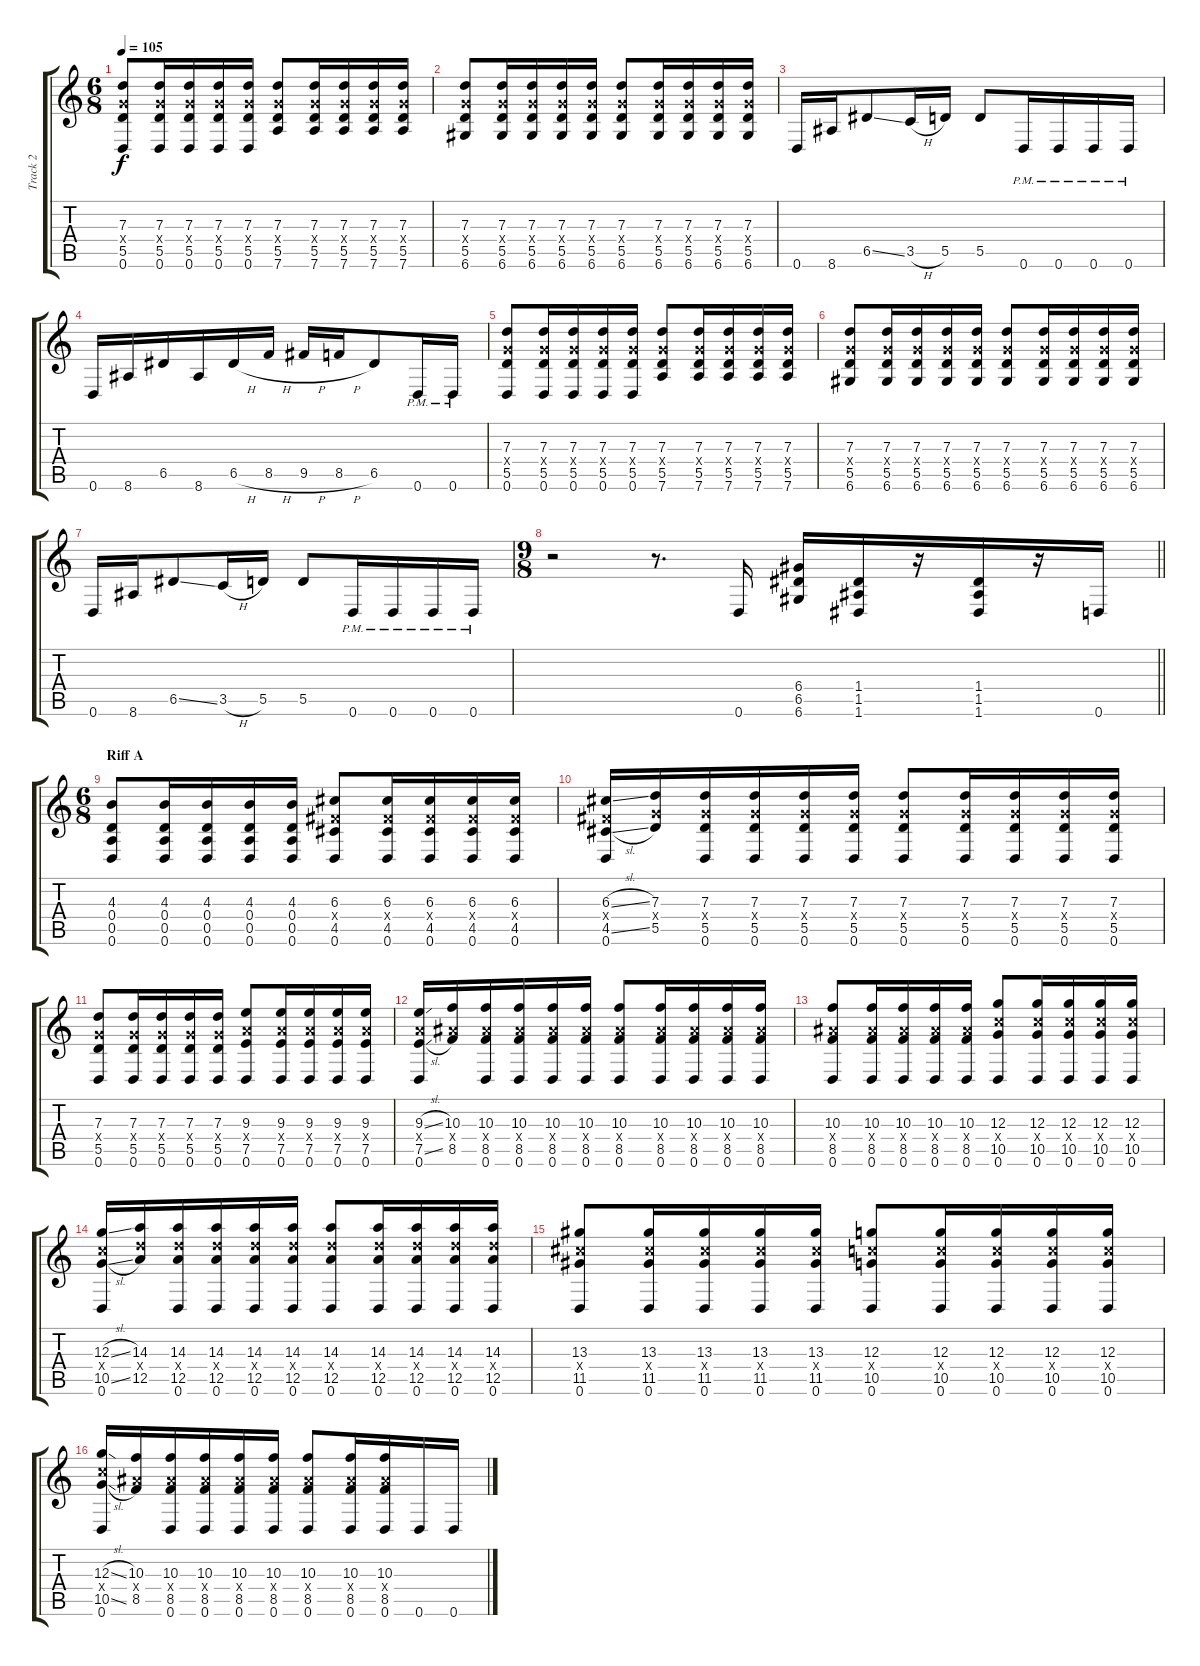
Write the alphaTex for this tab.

\track ("Track 2" "Track 2") {instrument distortionguitar}
\staff {score tabs}
\tuning (E4 B3 G3 D3 A2 D2) {hide}
\ts (6 8)
\tempo 105
\clef g2
\ks c
(7.3 5.4{x} 5.5 0.6).8{dy f} (7.3 5.4{x} 5.5 0.6).16 (7.3 5.4{x} 5.5 0.6).16 (7.3 5.4{x} 5.5 0.6).16 (7.3 5.4{x} 5.5 0.6).16 (7.3 5.4{x} 5.5 7.6).8 (7.3 5.4{x} 5.5 7.6).16 (7.3 5.4{x} 5.5 7.6).16 (7.3 5.4{x} 5.5 7.6).16 (7.3 5.4{x} 5.5 7.6).16 |
(7.3 5.4{x} 5.5 6.6).8 (7.3 5.4{x} 5.5 6.6).16 (7.3 5.4{x} 5.5 6.6).16 (7.3 5.4{x} 5.5 6.6).16 (7.3 5.4{x} 5.5 6.6).16 (7.3 5.4{x} 5.5 6.6).8 (7.3 5.4{x} 5.5 6.6).16 (7.3 5.4{x} 5.5 6.6).16 (7.3 5.4{x} 5.5 6.6).16 (7.3 5.4{x} 5.5 6.6).16 |
0.6.16 8.6.16 6.5{ss}.8 3.5{h}.16 5.5.16 5.5.8 0.6{pm}.16 0.6{pm}.16 0.6{pm}.16 0.6{pm}.16 |
0.6.16 8.6.16 6.5.16 8.6.16 6.5{h}.16 8.5{h}.16 9.5{h}.16 8.5{h}.16 6.5.8 0.6{pm}.16 0.6{pm}.16 |
(7.3 5.4{x} 5.5 0.6).8 (7.3 5.4{x} 5.5 0.6).16 (7.3 5.4{x} 5.5 0.6).16 (7.3 5.4{x} 5.5 0.6).16 (7.3 5.4{x} 5.5 0.6).16 (7.3 5.4{x} 5.5 7.6).8 (7.3 5.4{x} 5.5 7.6).16 (7.3 5.4{x} 5.5 7.6).16 (7.3 5.4{x} 5.5 7.6).16 (7.3 5.4{x} 5.5 7.6).16 |
(7.3 5.4{x} 5.5 6.6).8 (7.3 5.4{x} 5.5 6.6).16 (7.3 5.4{x} 5.5 6.6).16 (7.3 5.4{x} 5.5 6.6).16 (7.3 5.4{x} 5.5 6.6).16 (7.3 5.4{x} 5.5 6.6).8 (7.3 5.4{x} 5.5 6.6).16 (7.3 5.4{x} 5.5 6.6).16 (7.3 5.4{x} 5.5 6.6).16 (7.3 5.4{x} 5.5 6.6).16 |
0.6.16 8.6.16 6.5{ss}.8 3.5{h}.16 5.5.16 5.5.8 0.6{pm}.16 0.6{pm}.16 0.6{pm}.16 0.6{pm}.16 |
\ts (9 8)
\barLineRight lightlight
r.2 r.8{d} 0.6.16 (6.4 6.5 6.6).16 (1.4 1.5 1.6).16 r.16 (1.4 1.5 1.6).16 r.16 0.6.16 |
\ts (6 8)
\section ("" "Riff A")
(4.3 0.4 0.5 0.6).8 (4.3 0.4 0.5 0.6).16 (4.3 0.4 0.5 0.6).16 (4.3 0.4 0.5 0.6).16 (4.3 0.4 0.5 0.6).16 (6.3 4.4{x} 4.5 0.6).8 (6.3 4.4{x} 4.5 0.6).16 (6.3 4.4{x} 4.5 0.6).16 (6.3 4.4{x} 4.5 0.6).16 (6.3 4.4{x} 4.5 0.6).16 |
(6.3{sl} 4.4{x} 4.5{sl} 0.6).16 (7.3 5.4{x} 5.5).16 (7.3 5.4{x} 5.5 0.6).16 (7.3 5.4{x} 5.5 0.6).16 (7.3 5.4{x} 5.5 0.6).16 (7.3 5.4{x} 5.5 0.6).16 (7.3 5.4{x} 5.5 0.6).8 (7.3 5.4{x} 5.5 0.6).16 (7.3 5.4{x} 5.5 0.6).16 (7.3 5.4{x} 5.5 0.6).16 (7.3 5.4{x} 5.5 0.6).16 |
(7.3 5.4{x} 5.5 0.6).8 (7.3 5.4{x} 5.5 0.6).16 (7.3 5.4{x} 5.5 0.6).16 (7.3 5.4{x} 5.5 0.6).16 (7.3 5.4{x} 5.5 0.6).16 (9.3 7.4{x} 7.5 0.6).8 (9.3 7.4{x} 7.5 0.6).16 (9.3 7.4{x} 7.5 0.6).16 (9.3 7.4{x} 7.5 0.6).16 (9.3 7.4{x} 7.5 0.6).16 |
(9.3{sl} 7.4{x} 7.5{sl} 0.6).16 (10.3 8.4{x} 8.5).16 (10.3 8.4{x} 8.5 0.6).16 (10.3 8.4{x} 8.5 0.6).16 (10.3 8.4{x} 8.5 0.6).16 (10.3 8.4{x} 8.5 0.6).16 (10.3 8.4{x} 8.5 0.6).8 (10.3 8.4{x} 8.5 0.6).16 (10.3 8.4{x} 8.5 0.6).16 (10.3 8.4{x} 8.5 0.6).16 (10.3 8.4{x} 8.5 0.6).16 |
(10.3 8.4{x} 8.5 0.6).8 (10.3 8.4{x} 8.5 0.6).16 (10.3 8.4{x} 8.5 0.6).16 (10.3 8.4{x} 8.5 0.6).16 (10.3 8.4{x} 8.5 0.6).16 (12.3 10.4{x} 10.5 0.6).8 (12.3 10.4{x} 10.5 0.6).16 (12.3 10.4{x} 10.5 0.6).16 (12.3 10.4{x} 10.5 0.6).16 (12.3 10.4{x} 10.5 0.6).16 |
(12.3{sl} 10.4{x} 10.5{sl} 0.6).16 (14.3 12.4{x} 12.5).16 (14.3 12.4{x} 12.5 0.6).16 (14.3 12.4{x} 12.5 0.6).16 (14.3 12.4{x} 12.5 0.6).16 (14.3 12.4{x} 12.5 0.6).16 (14.3 12.4{x} 12.5 0.6).8 (14.3 12.4{x} 12.5 0.6).16 (14.3 12.4{x} 12.5 0.6).16 (14.3 12.4{x} 12.5 0.6).16 (14.3 12.4{x} 12.5 0.6).16 |
(13.3 11.4{x} 11.5 0.6).8 (13.3 11.4{x} 11.5 0.6).16 (13.3 11.4{x} 11.5 0.6).16 (13.3 11.4{x} 11.5 0.6).16 (13.3 11.4{x} 11.5 0.6).16 (12.3 10.4{x} 10.5 0.6).8 (12.3 10.4{x} 10.5 0.6).16 (12.3 10.4{x} 10.5 0.6).16 (12.3 10.4{x} 10.5 0.6).16 (12.3 10.4{x} 10.5 0.6).16 |
(12.3{sl} 10.4{x} 10.5{sl} 0.6).16 (10.3 8.4{x} 8.5).16 (10.3 8.4{x} 8.5 0.6).16 (10.3 8.4{x} 8.5 0.6).16 (10.3 8.4{x} 8.5 0.6).16 (10.3 8.4{x} 8.5 0.6).16 (10.3 8.4{x} 8.5 0.6).8 (10.3 8.4{x} 8.5 0.6).16 (10.3 8.4{x} 8.5 0.6).16 0.6.16 0.6.16
